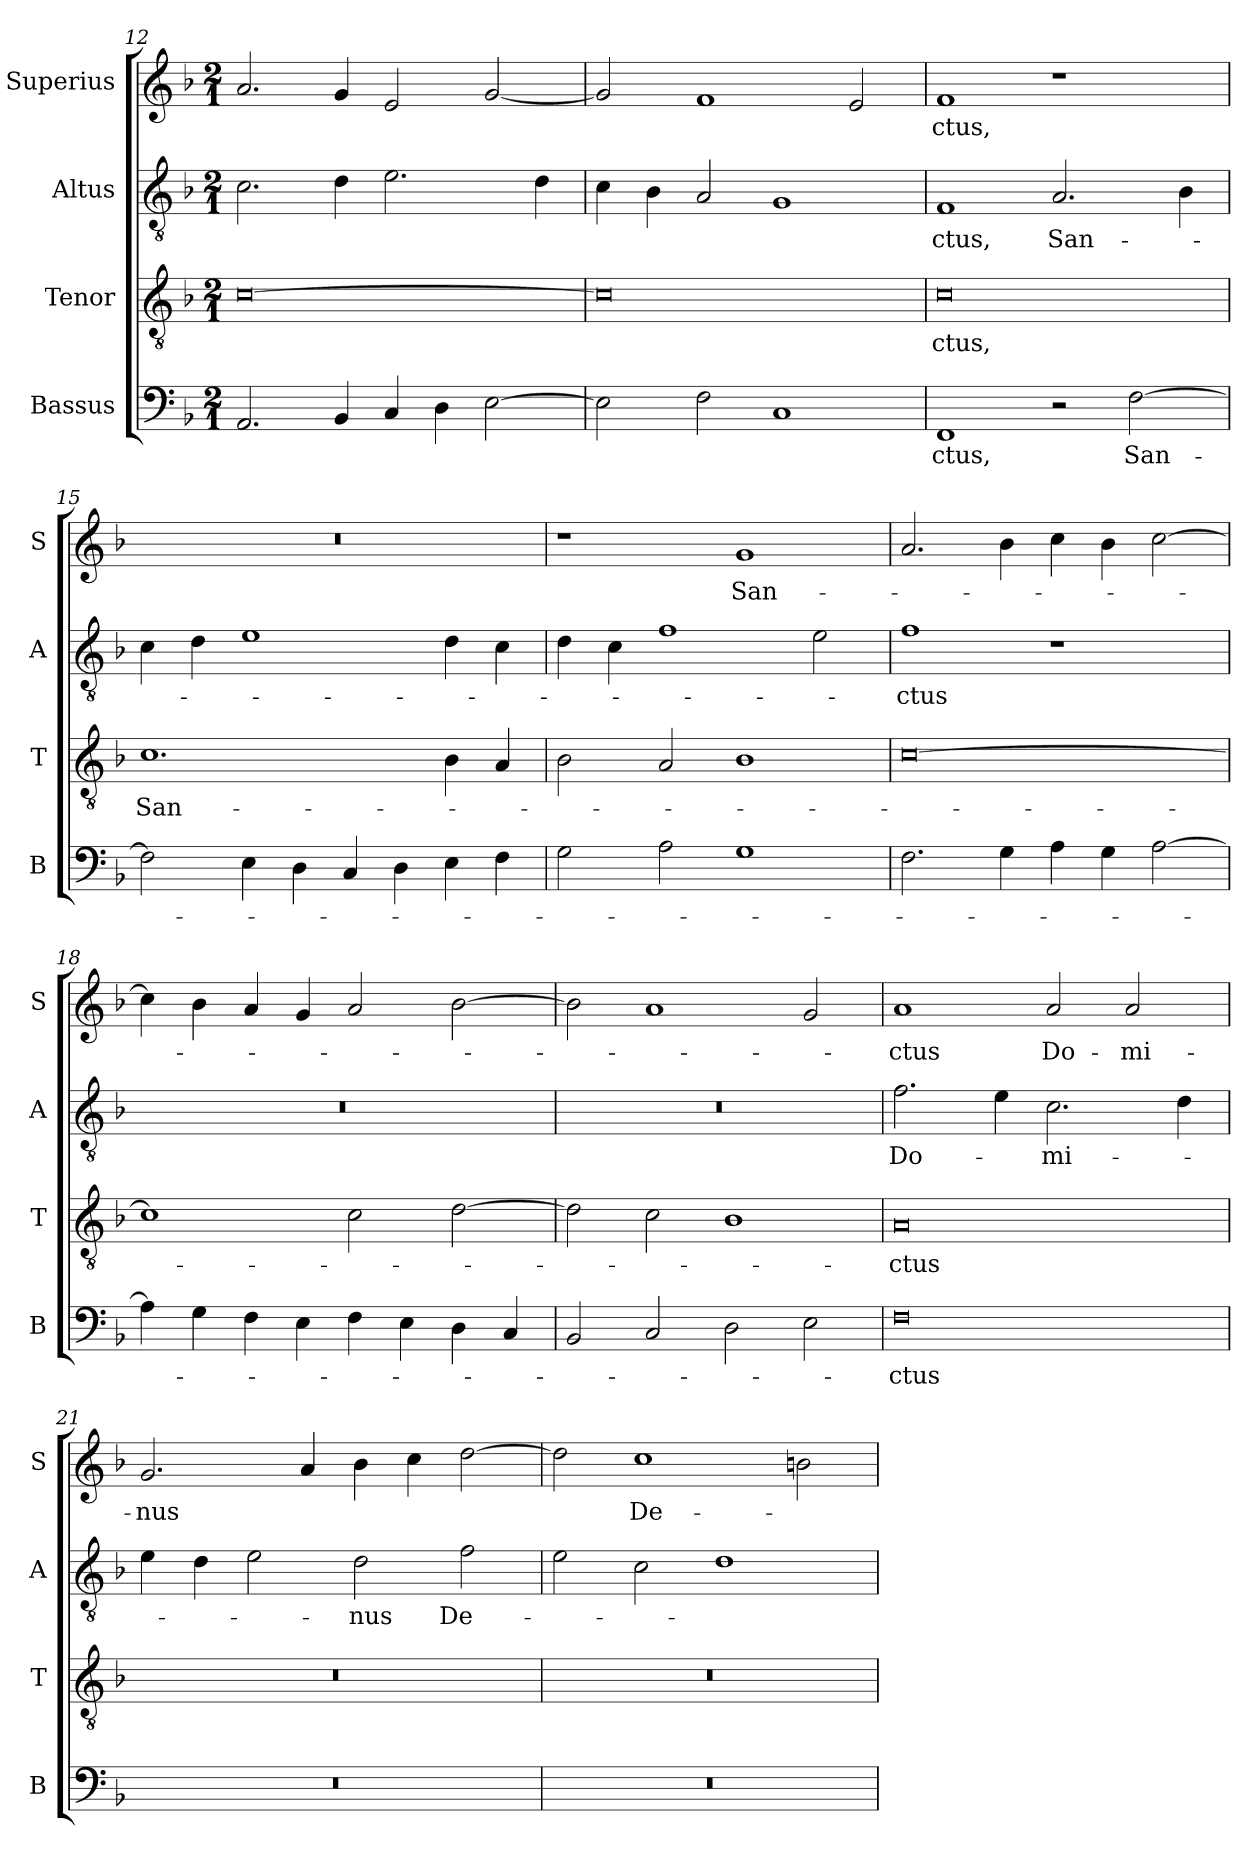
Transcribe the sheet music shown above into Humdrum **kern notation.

**kern	**text	**kern	**text	**kern	**text	**kern	**text
*part4	*part4	*part3	*part3	*part2	*part2	*part1	*part1
*staff4	*staff4	*staff3	*staff3	*staff2	*staff2	*staff1	*staff1
*I"Bassus	*	*I"Tenor	*	*I"Altus	*	*I"Superius	*
*I'B	*	*I'T	*	*I'A	*	*I'S	*
*clefF4	*	*clefGv2	*	*clefGv2	*	*clefG2	*
*k[b-]	*	*k[b-]	*	*k[b-]	*	*k[b-]	*
*M2/1	*	*M2/1	*	*M2/1	*	*M2/1	*
=12	=12	=12	=12	=12	=12	=12	=12
2.AA	.	[0c	.	2.c	.	2.a	.
4BB-	.	.	.	4d	.	4g	.
4C	.	.	.	2.e	.	2e	.
4D	.	.	.	.	.	.	.
[2E	.	.	.	.	.	[2g	.
.	.	.	.	4d	.	.	.
=13	=13	=13	=13	=13	=13	=13	=13
2E]	.	0c]	.	4c	.	2g]	.
.	.	.	.	4B-	.	.	.
2F	.	.	.	2A	.	1f	.
1C	.	.	.	1G	.	.	.
.	.	.	.	.	.	2e	.
=14	=14	=14	=14	=14	=14	=14	=14
!	!	!	!	!	!LO:LY:i	!	!LO:LY:i
1FF	-ctus,	0c	-ctus,	1F	-ctus,	1f	-ctus,
!	!	!	!	!	!LO:LY:i	!	!
2r	.	.	.	2.A	San-	1r	.
[2F	San-	.	.	.	.	.	.
.	.	.	.	4B-	.	.	.
=15	=15	=15	=15	=15	=15	=15	=15
!	!	!	!LO:LY:i	!	!	!	!
2F]	.	1.c	San-	4c	.	0r	.
.	.	.	.	4d	.	.	.
4E	.	.	.	1e	.	.	.
4D	.	.	.	.	.	.	.
4C	.	.	.	.	.	.	.
4D	.	.	.	.	.	.	.
4E	.	4B-	.	4d	.	.	.
4F	.	4A	.	4c	.	.	.
=16	=16	=16	=16	=16	=16	=16	=16
2G	.	2B-	.	4d	.	1r	.
.	.	.	.	4c	.	.	.
2A	.	2A	.	1f	.	.	.
1G	.	1B-	.	.	.	1g	San-
.	.	.	.	2e	.	.	.
=17	=17	=17	=17	=17	=17	=17	=17
!	!	!	!	!	!LO:LY:i	!	!
2.F	.	[0c	.	1f	-ctus	2.a	.
4G	.	.	.	.	.	4b-	.
4A	.	.	.	1r	.	4cc	.
4G	.	.	.	.	.	4b-	.
[2A	.	.	.	.	.	[2cc	.
=18	=18	=18	=18	=18	=18	=18	=18
4A]	.	1c]	.	0r	.	4cc]	.
4G	.	.	.	.	.	4b-	.
4F	.	.	.	.	.	4a	.
4E	.	.	.	.	.	4g	.
4F	.	2c	.	.	.	2a	.
4E	.	.	.	.	.	.	.
4D	.	[2d	.	.	.	[2b-	.
4C	.	.	.	.	.	.	.
=19	=19	=19	=19	=19	=19	=19	=19
2BB-	.	2d]	.	0r	.	2b-]	.
2C	.	2c	.	.	.	1a	.
2D	.	1B-	.	.	.	.	.
2E	.	.	.	.	.	2g	.
=20	=20	=20	=20	=20	=20	=20	=20
!	!	!	!LO:LY:i	!	!LO:LY:i	!	!
0F	-ctus	0A	-ctus	2.f	Do-	1a	-ctus
.	.	.	.	4e	.	.	.
!	!	!	!	!	!LO:LY:i	!	!
.	.	.	.	2.c	-mi-	2a	Do-
.	.	.	.	.	.	2a	-mi-
.	.	.	.	4d	.	.	.
=21	=21	=21	=21	=21	=21	=21	=21
0r	.	0r	.	4e	.	2.g	-nus
.	.	.	.	4d	.	.	.
.	.	.	.	2e	.	.	.
.	.	.	.	.	.	4a	.
!	!	!	!	!	!LO:LY:i	!	!
.	.	.	.	2d	-nus	4b-	.
.	.	.	.	.	.	4cc	.
!	!	!	!	!	!LO:LY:i	!	!
.	.	.	.	2f	De-	[2dd	.
=22	=22	=22	=22	=22	=22	=22	=22
0r	.	0r	.	2e	.	2dd]	.
.	.	.	.	2c	.	1cc	De-
.	.	.	.	1d	.	.	.
.	.	.	.	.	.	2bn	.
=	=	=	=	=	=	=	=
*-	*-	*-	*-	*-	*-	*-	*-
